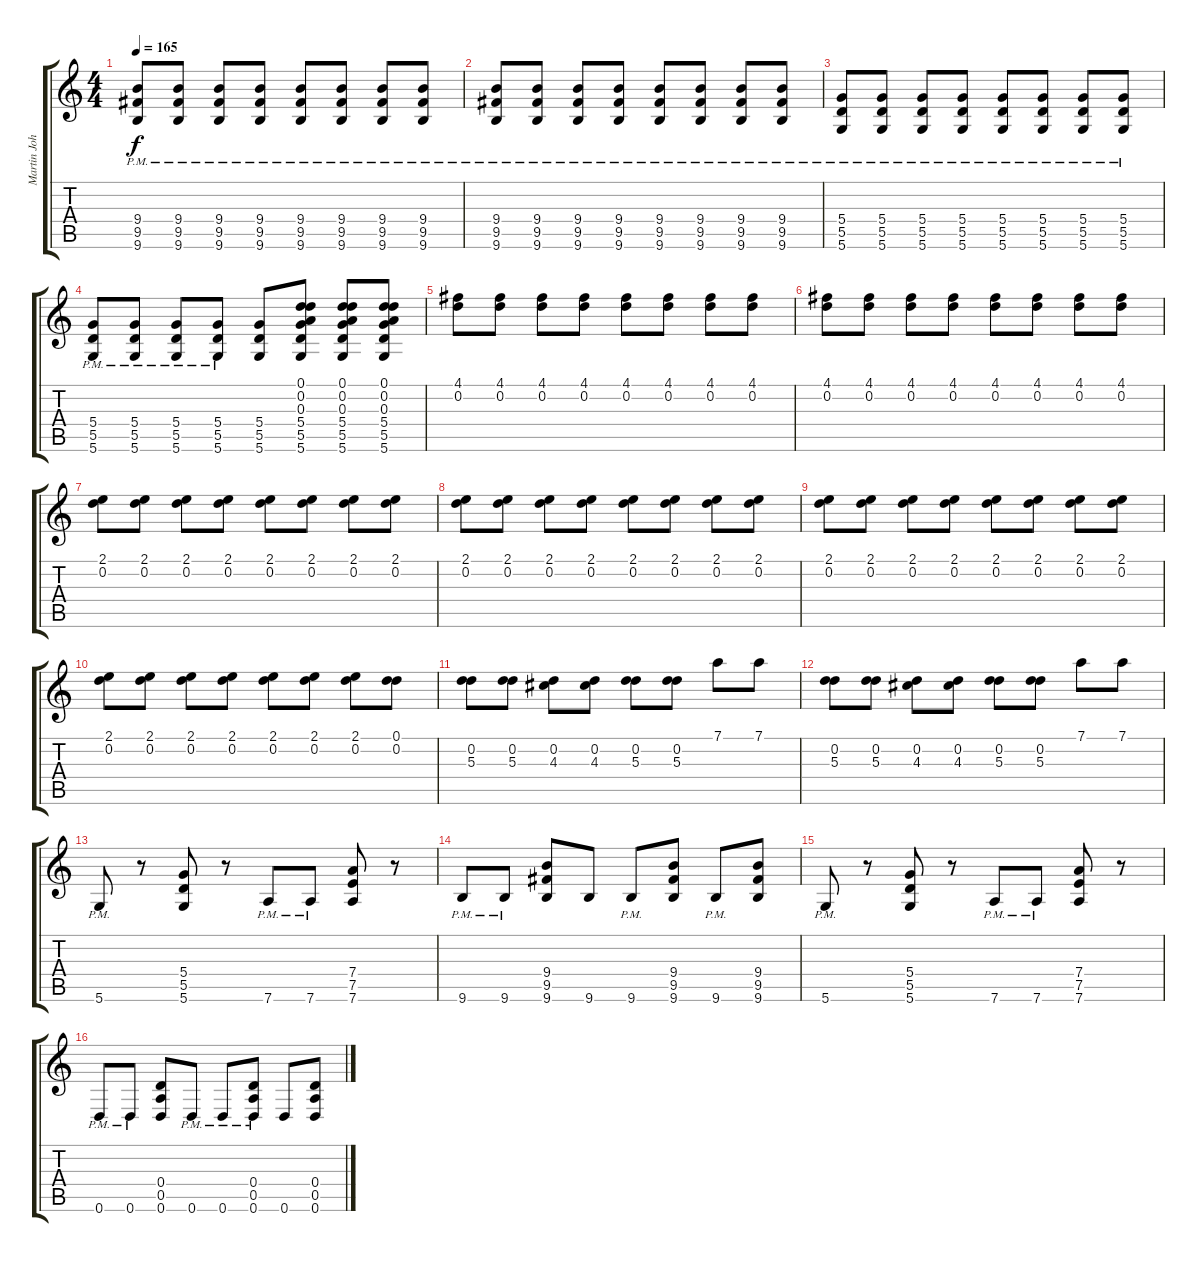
\track ("Martin Johnson (Rhythm Guitar)" "Martin Joh") {instrument distortionguitar}
\staff {score tabs}
\tuning (D4 D4 A3 D3 A2 D2) {hide}
\ts (4 4)
\tempo 165
\clef g2
\ks c
(9.4{pm} 9.5{pm} 9.6{pm}).8{dy f} (9.4{pm} 9.5{pm} 9.6{pm}).8 (9.4{pm} 9.5{pm} 9.6{pm}).8 (9.4{pm} 9.5{pm} 9.6{pm}).8 (9.4{pm} 9.5{pm} 9.6{pm}).8 (9.4{pm} 9.5{pm} 9.6{pm}).8 (9.4{pm} 9.5{pm} 9.6{pm}).8 (9.4{pm} 9.5{pm} 9.6{pm}).8 |
(9.4{pm} 9.5{pm} 9.6{pm}).8 (9.4{pm} 9.5{pm} 9.6{pm}).8 (9.4{pm} 9.5{pm} 9.6{pm}).8 (9.4{pm} 9.5{pm} 9.6{pm}).8 (9.4{pm} 9.5{pm} 9.6{pm}).8 (9.4{pm} 9.5{pm} 9.6{pm}).8 (9.4{pm} 9.5{pm} 9.6{pm}).8 (9.4{pm} 9.5{pm} 9.6{pm}).8 |
(5.4{pm} 5.5{pm} 5.6{pm}).8 (5.4{pm} 5.5{pm} 5.6{pm}).8 (5.4{pm} 5.5{pm} 5.6{pm}).8 (5.4{pm} 5.5{pm} 5.6{pm}).8 (5.4{pm} 5.5{pm} 5.6{pm}).8 (5.4{pm} 5.5{pm} 5.6{pm}).8 (5.4{pm} 5.5{pm} 5.6{pm}).8 (5.4{pm} 5.5{pm} 5.6{pm}).8 |
(5.4{pm} 5.5{pm} 5.6{pm}).8 (5.4{pm} 5.5{pm} 5.6{pm}).8 (5.4{pm} 5.5{pm} 5.6{pm}).8 (5.4{pm} 5.5{pm} 5.6{pm}).8 (5.4 5.5 5.6).8 (0.1 0.2 0.3 5.4 5.5 5.6).8 (0.1 0.2 0.3 5.4 5.5 5.6).8 (0.1 0.2 0.3 5.4 5.5 5.6).8 |
(4.1 0.2).8 (4.1 0.2).8 (4.1 0.2).8 (4.1 0.2).8 (4.1 0.2).8 (4.1 0.2).8 (4.1 0.2).8 (4.1 0.2).8 |
(4.1 0.2).8 (4.1 0.2).8 (4.1 0.2).8 (4.1 0.2).8 (4.1 0.2).8 (4.1 0.2).8 (4.1 0.2).8 (4.1 0.2).8 |
(2.1 0.2).8 (2.1 0.2).8 (2.1 0.2).8 (2.1 0.2).8 (2.1 0.2).8 (2.1 0.2).8 (2.1 0.2).8 (2.1 0.2).8 |
(2.1 0.2).8 (2.1 0.2).8 (2.1 0.2).8 (2.1 0.2).8 (2.1 0.2).8 (2.1 0.2).8 (2.1 0.2).8 (2.1 0.2).8 |
(2.1 0.2).8 (2.1 0.2).8 (2.1 0.2).8 (2.1 0.2).8 (2.1 0.2).8 (2.1 0.2).8 (2.1 0.2).8 (2.1 0.2).8 |
(2.1 0.2).8 (2.1 0.2).8 (2.1 0.2).8 (2.1 0.2).8 (2.1 0.2).8 (2.1 0.2).8 (2.1 0.2).8 (0.1 0.2).8 |
(0.2 5.3).8 (0.2 5.3).8 (0.2 4.3).8 (0.2 4.3).8 (0.2 5.3).8 (0.2 5.3).8 7.1.8 7.1.8 |
(0.2 5.3).8 (0.2 5.3).8 (0.2 4.3).8 (0.2 4.3).8 (0.2 5.3).8 (0.2 5.3).8 7.1.8 7.1.8 |
5.6{pm}.8 r.8 (5.4 5.5 5.6).8 r.8 7.6{pm}.8 7.6{pm}.8 (7.4 7.5 7.6).8 r.8 |
9.6{pm}.8 9.6{pm}.8 (9.4 9.5 9.6).8 9.6.8 9.6{pm}.8 (9.4 9.5 9.6).8 9.6{pm}.8 (9.4 9.5 9.6).8 |
5.6{pm}.8 r.8 (5.4 5.5 5.6).8 r.8 7.6{pm}.8 7.6{pm}.8 (7.4 7.5 7.6).8 r.8 |
0.6{pm}.8 0.6{pm}.8 (0.4 0.5 0.6).8 0.6{pm}.8 0.6{pm}.8 (0.4 0.5 0.6{pm}).8 0.6.8 (0.4 0.5 0.6).8
